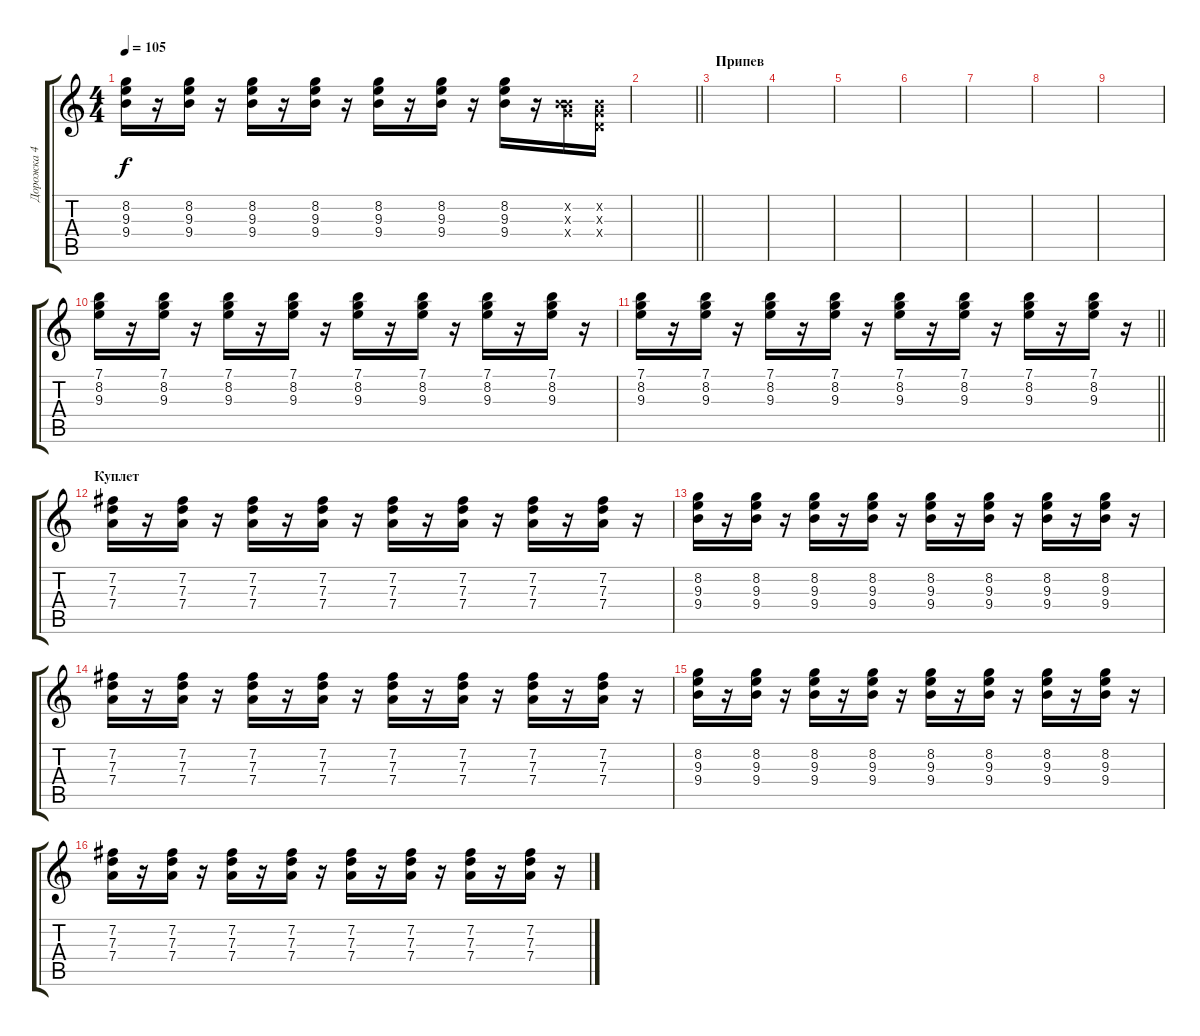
\track ("Дорожка 4" "Дорожка 4") {instrument electricguitarclean}
\staff {score tabs}
\tuning (E4 B3 G3 D3 A2 E2) {hide}
\ts (4 4)
\tempo 105
\clef g2
\ks c
(8.2 9.3 9.4).16{dy f} r.16 (8.2 9.3 9.4).16 r.16 (8.2 9.3 9.4).16 r.16 (8.2 9.3 9.4).16 r.16 (8.2 9.3 9.4).16 r.16 (8.2 9.3 9.4).16 r.16 (8.2 9.3 9.4).16 r.16 (0.2{x} 0.3{x} 9.4{x}).16 (0.2{x} 0.3{x} 0.4{x}).16 |
\barLineRight lightlight
|
\section ("" "Припев")
|
|
|
|
|
|
|
(7.1 8.2 9.3).16 r.16 (7.1 8.2 9.3).16 r.16 (7.1 8.2 9.3).16 r.16 (7.1 8.2 9.3).16 r.16 (7.1 8.2 9.3).16 r.16 (7.1 8.2 9.3).16 r.16 (7.1 8.2 9.3).16 r.16 (7.1 8.2 9.3).16 r.16 |
\barLineRight lightlight
(7.1 8.2 9.3).16 r.16 (7.1 8.2 9.3).16 r.16 (7.1 8.2 9.3).16 r.16 (7.1 8.2 9.3).16 r.16 (7.1 8.2 9.3).16 r.16 (7.1 8.2 9.3).16 r.16 (7.1 8.2 9.3).16 r.16 (7.1 8.2 9.3).16 r.16 |
\section ("" "Куплет")
(7.2 7.3 7.4).16 r.16 (7.2 7.3 7.4).16 r.16 (7.2 7.3 7.4).16 r.16 (7.2 7.3 7.4).16 r.16 (7.2 7.3 7.4).16 r.16 (7.2 7.3 7.4).16 r.16 (7.2 7.3 7.4).16 r.16 (7.2 7.3 7.4).16 r.16 |
(8.2 9.3 9.4).16 r.16 (8.2 9.3 9.4).16 r.16 (8.2 9.3 9.4).16 r.16 (8.2 9.3 9.4).16 r.16 (8.2 9.3 9.4).16 r.16 (8.2 9.3 9.4).16 r.16 (8.2 9.3 9.4).16 r.16 (8.2 9.3 9.4).16 r.16 |
(7.2 7.3 7.4).16 r.16 (7.2 7.3 7.4).16 r.16 (7.2 7.3 7.4).16 r.16 (7.2 7.3 7.4).16 r.16 (7.2 7.3 7.4).16 r.16 (7.2 7.3 7.4).16 r.16 (7.2 7.3 7.4).16 r.16 (7.2 7.3 7.4).16 r.16 |
(8.2 9.3 9.4).16 r.16 (8.2 9.3 9.4).16 r.16 (8.2 9.3 9.4).16 r.16 (8.2 9.3 9.4).16 r.16 (8.2 9.3 9.4).16 r.16 (8.2 9.3 9.4).16 r.16 (8.2 9.3 9.4).16 r.16 (8.2 9.3 9.4).16 r.16 |
(7.2 7.3 7.4).16 r.16 (7.2 7.3 7.4).16 r.16 (7.2 7.3 7.4).16 r.16 (7.2 7.3 7.4).16 r.16 (7.2 7.3 7.4).16 r.16 (7.2 7.3 7.4).16 r.16 (7.2 7.3 7.4).16 r.16 (7.2 7.3 7.4).16 r.16
